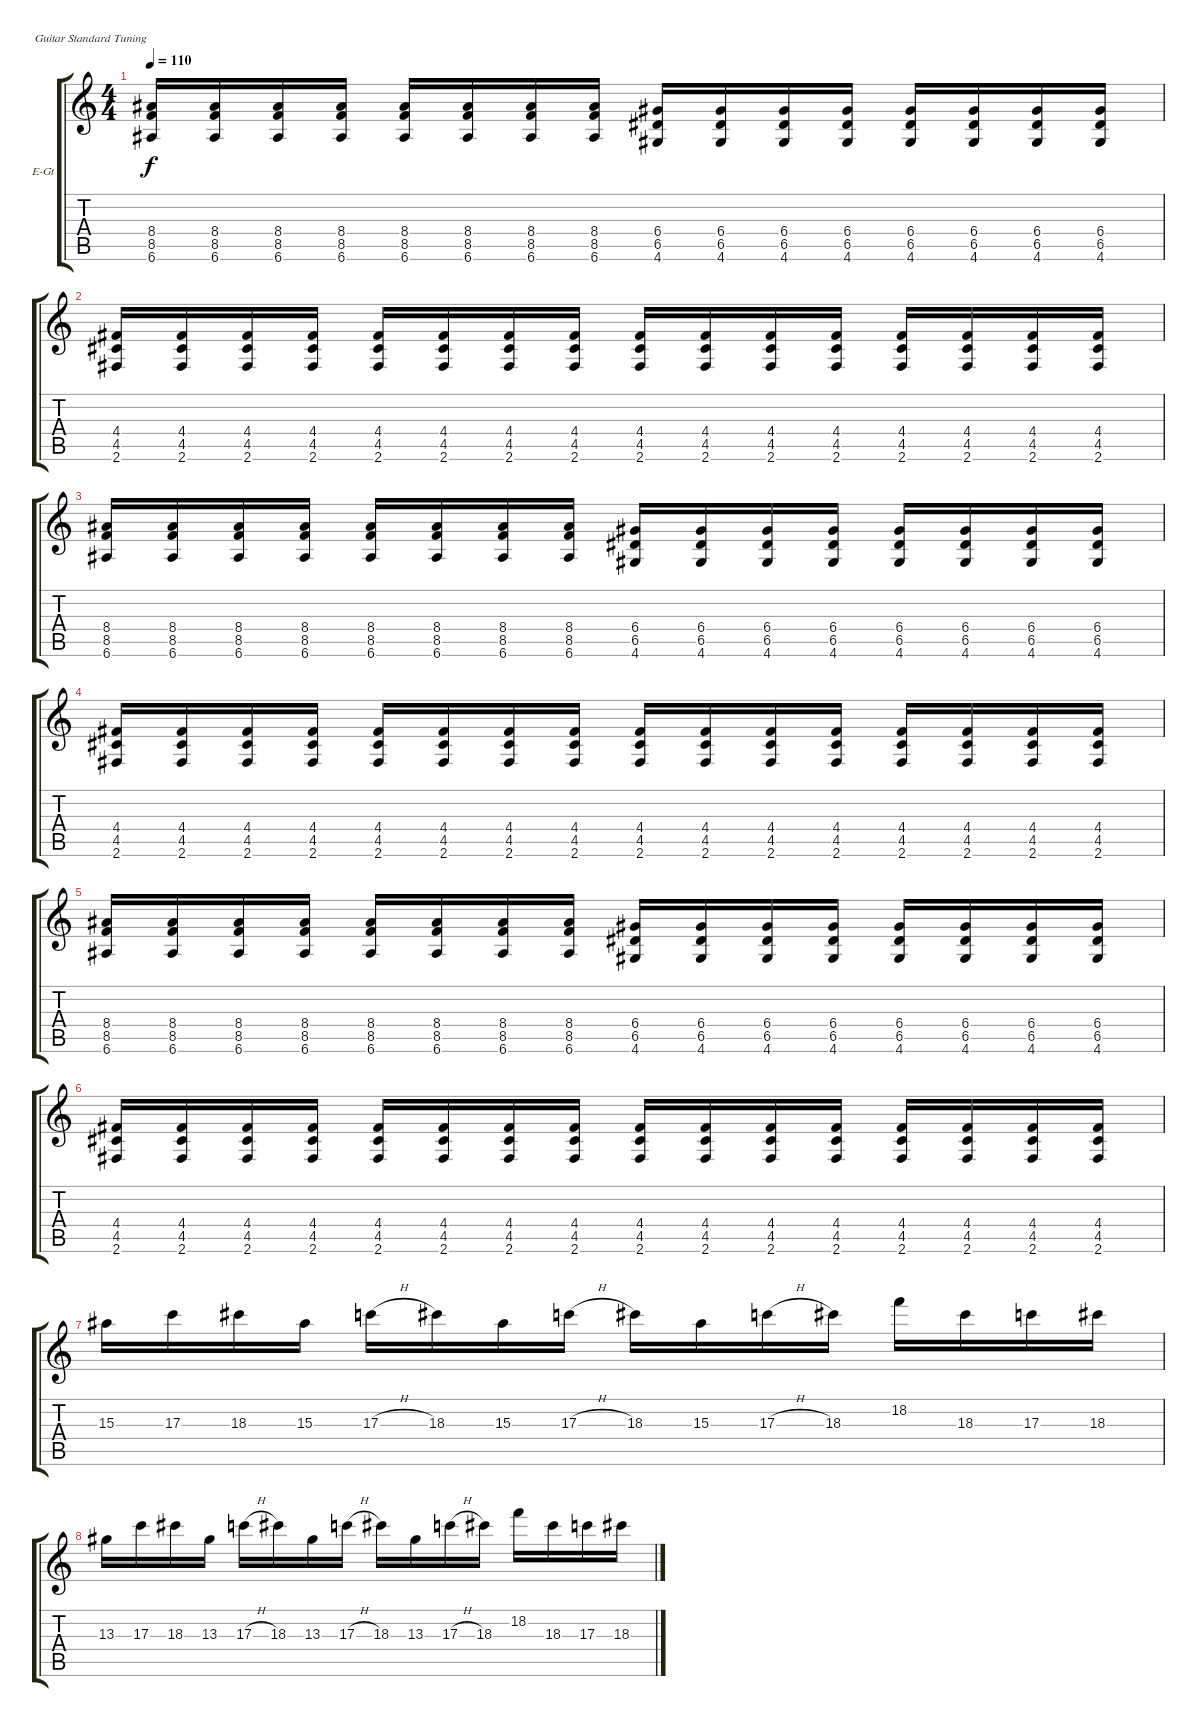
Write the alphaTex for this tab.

\bracketExtendMode groupsimilarinstruments
\firstSystemTrackNameOrientation horizontal
\otherSystemsTrackNameOrientation horizontal
\track ("Greg Bergdorf" "E-Gt") {instrument distortionguitar}
\staff {score tabs}
\tuning (E4 B3 G3 D3 A2 E2)
\ts (4 4)
\tempo 110
\clef g2
\ks c
(8.4 8.5 6.6).16{dy f} (8.4 8.5 6.6).16 (8.4 8.5 6.6).16 (8.4 8.5 6.6).16 (8.4 8.5 6.6).16 (8.4 8.5 6.6).16 (8.4 8.5 6.6).16 (8.4 8.5 6.6).16 (6.4 6.5 4.6).16 (6.4 6.5 4.6).16 (6.4 6.5 4.6).16 (6.4 6.5 4.6).16 (6.4 6.5 4.6).16 (6.4 6.5 4.6).16 (6.4 6.5 4.6).16 (6.4 6.5 4.6).16 |
(4.4 4.5 2.6).16 (4.4 4.5 2.6).16 (4.4 4.5 2.6).16 (4.4 4.5 2.6).16 (4.4 4.5 2.6).16 (4.4 4.5 2.6).16 (4.4 4.5 2.6).16 (4.4 4.5 2.6).16 (4.4 4.5 2.6).16 (4.4 4.5 2.6).16 (4.4 4.5 2.6).16 (4.4 4.5 2.6).16 (4.4 4.5 2.6).16 (4.4 4.5 2.6).16 (4.4 4.5 2.6).16 (4.4 4.5 2.6).16 |
(8.4 8.5 6.6).16 (8.4 8.5 6.6).16 (8.4 8.5 6.6).16 (8.4 8.5 6.6).16 (8.4 8.5 6.6).16 (8.4 8.5 6.6).16 (8.4 8.5 6.6).16 (8.4 8.5 6.6).16 (6.4 6.5 4.6).16 (6.4 6.5 4.6).16 (6.4 6.5 4.6).16 (6.4 6.5 4.6).16 (6.4 6.5 4.6).16 (6.4 6.5 4.6).16 (6.4 6.5 4.6).16 (6.4 6.5 4.6).16 |
(4.4 4.5 2.6).16 (4.4 4.5 2.6).16 (4.4 4.5 2.6).16 (4.4 4.5 2.6).16 (4.4 4.5 2.6).16 (4.4 4.5 2.6).16 (4.4 4.5 2.6).16 (4.4 4.5 2.6).16 (4.4 4.5 2.6).16 (4.4 4.5 2.6).16 (4.4 4.5 2.6).16 (4.4 4.5 2.6).16 (4.4 4.5 2.6).16 (4.4 4.5 2.6).16 (4.4 4.5 2.6).16 (4.4 4.5 2.6).16 |
(8.4 8.5 6.6).16 (8.4 8.5 6.6).16 (8.4 8.5 6.6).16 (8.4 8.5 6.6).16 (8.4 8.5 6.6).16 (8.4 8.5 6.6).16 (8.4 8.5 6.6).16 (8.4 8.5 6.6).16 (6.4 6.5 4.6).16 (6.4 6.5 4.6).16 (6.4 6.5 4.6).16 (6.4 6.5 4.6).16 (6.4 6.5 4.6).16 (6.4 6.5 4.6).16 (6.4 6.5 4.6).16 (6.4 6.5 4.6).16 |
(4.4 4.5 2.6).16 (4.4 4.5 2.6).16 (4.4 4.5 2.6).16 (4.4 4.5 2.6).16 (4.4 4.5 2.6).16 (4.4 4.5 2.6).16 (4.4 4.5 2.6).16 (4.4 4.5 2.6).16 (4.4 4.5 2.6).16 (4.4 4.5 2.6).16 (4.4 4.5 2.6).16 (4.4 4.5 2.6).16 (4.4 4.5 2.6).16 (4.4 4.5 2.6).16 (4.4 4.5 2.6).16 (4.4 4.5 2.6).16 |
15.3.16 17.3.16 18.3.16 15.3.16 17.3{h}.16 18.3.16 15.3.16 17.3{h}.16 18.3.16 15.3.16 17.3{h}.16 18.3.16 18.2.16 18.3.16 17.3.16 18.3.16 |
13.3.16 17.3.16 18.3.16 13.3.16 17.3{h}.16 18.3.16 13.3.16 17.3{h}.16 18.3.16 13.3.16 17.3{h}.16 18.3.16 18.2.16 18.3.16 17.3.16 18.3.16
